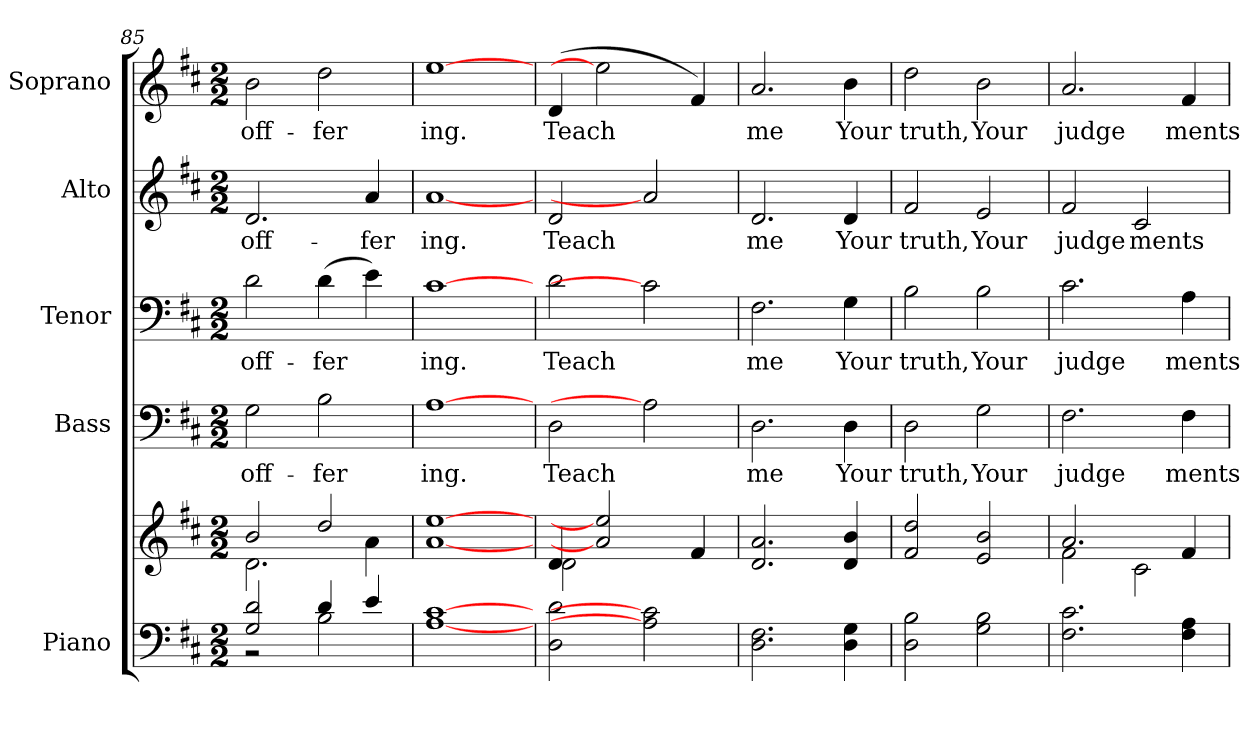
**kern	**kern	**kern	**text	**kern	**text	**kern	**text	**kern	**text
*part5	*part5	*part4	*part4	*part3	*part3	*part2	*part2	*part1	*part1
*staff6	*staff5	*staff4	*staff4	*staff3	*staff3	*staff2	*staff2	*staff1	*staff1
*I"Piano	*	*I"Bass	*	*I"Tenor	*	*I"Alto	*	*I"Soprano	*
*I'Pno.	*	*I'B.	*	*I'T.	*	*I'A.	*	*I'S.	*
*clefF4	*clefG2	*clefF4	*	*clefF4	*	*clefG2	*	*clefG2	*
*k[f#c#]	*k[f#c#]	*k[f#c#]	*	*k[f#c#]	*	*k[f#c#]	*	*k[f#c#]	*
*D:	*D:	*D:	*	*D:	*	*D:	*	*D:	*
*M2/2	*M2/2	*M2/2	*	*M2/2	*	*M2/2	*	*M2/2	*
=85	=85	=85	=85	=85	=85	=85	=85	=85	=85
*^	*^	*	*	*	*	*	*	*	*
!	!	!	!	!	!LO:LY:b:color=#000000	!	!	!	!	!	!
!	!	!	!	!	!	!	!LO:LY:b:color=#000000	!	!	!	!
!	!	!	!	!	!	!	!	!	!LO:LY:b:color=#000000	!	!
!	!	!	!	!	!	!	!	!	!	!	!LO:LY:b:color=#000000
2Gi/ 2di	2r	2bi/	2.di\	2Gi\	off-	2di\	off-	2.di/	off-	2bi\	off-
!	!	!	!	!	!LO:LY:b:color=#000000	!	!	!	!	!	!
!	!	!	!	!	!	!	!LO:LY:b:color=#000000	!	!	!	!
!	!	!	!	!	!	!	!	!	!	!	!LO:LY:b:color=#000000
4di/	2Bi\	2ddi/	.	2Bi\	fer	(4di\	fer	.	.	2ddi\	-fer
!	!	!	!	!	!	!	!	!	!LO:LY:b:color=#000000	!	!
4ei/	.	.	4ai\	.	.	4ei\)	.	4ai/	-fer	.	.
*v	*v	*	*	*	*	*	*	*	*	*	*
*	*v	*v	*	*	*	*	*	*	*	*
=86	=86	=86	=86	=86	=86	=86	=86	=86	=86
*	*^	*	*	*	*	*	*	*	*
!	!	!	!	!LO:LY:b:color=#000000	!	!	!	!	!	!
*	*v	*v	*	*	*	*	*	*	*	*
*	*^	*	*	*	*	*	*	*	*
!	!	!	!	!	!	!LO:LY:b:color=#000000	!	!	!	!
*	*v	*v	*	*	*	*	*	*	*	*
*	*^	*	*	*	*	*	*	*	*
!	!	!	!	!	!	!	!	!LO:LY:b:color=#000000	!	!
*	*v	*v	*	*	*	*	*	*	*	*
*	*^	*	*	*	*	*	*	*	*
!	!	!	!	!	!	!	!	!	!	!LO:LY:b:color=#000000
*	*v	*v	*	*	*	*	*	*	*	*
[1Ai [1c#i	[1ai [1eei	[1Ai	ing.	[1c#i	ing.	[1ai	ing.	[1eei	ing.
=87	=87	=87	=87	=87	=87	=87	=87	=87	=87
*	*^	*	*	*	*	*	*	*	*
!	!	!	!	!LO:LY:b:color=#000000	!	!	!	!	!	!
!	!	!	!	!	!	!LO:LY:b:color=#000000	!	!	!	!
!	!	!	!	!	!	!	!	!LO:LY:b:color=#000000	!	!
!	!	!	!	!	!	!	!	!	!	!LO:LY:b:color=#000000
2Di\ 2di	4di/	2di\	2Di\	Teach	2di\	Teach	2di/	Teach	(4di/	Teach
.	2ai] 2eei]	.	.	.	.	.	.	.	2eei]	.
2Ai] 2c#i]	.	2ryy	2Ai]	.	2c#i]	.	2ai]	.	.	.
.	4f#i/	.	.	.	.	.	.	.	4f#i/)	.
*	*v	*v	*	*	*	*	*	*	*	*
=88	=88	=88	=88	=88	=88	=88	=88	=88	=88
!	!	!	!LO:LY:b:color=#000000	!	!	!	!	!	!
!	!	!	!	!	!LO:LY:b:color=#000000	!	!	!	!
!	!	!	!	!	!	!	!LO:LY:b:color=#000000	!	!
!	!	!	!	!	!	!	!	!	!LO:LY:b:color=#000000
2.Di\ 2.F#i	2.di/ 2.ai	2.Di\	me	2.F#i\	me	2.di/	me	2.ai/	me
!	!	!	!LO:LY:b:color=#000000	!	!	!	!	!	!
!	!	!	!	!	!LO:LY:b:color=#000000	!	!	!	!
!	!	!	!	!	!	!	!LO:LY:b:color=#000000	!	!
!	!	!	!	!	!	!	!	!	!LO:LY:b:color=#000000
4Di\ 4Gi	4di/ 4bi	4Di\	Your	4Gi\	Your	4di/	Your	4bi\	Your
=89	=89	=89	=89	=89	=89	=89	=89	=89	=89
!	!	!	!LO:LY:b:color=#000000	!	!	!	!	!	!
!	!	!	!	!	!LO:LY:b:color=#000000	!	!	!	!
!	!	!	!	!	!	!	!LO:LY:b:color=#000000	!	!
!	!	!	!	!	!	!	!	!	!LO:LY:b:color=#000000
2Di\ 2Bi	2f#i/ 2ddi	2Di\	truth,	2Bi\	truth,	2f#i/	truth,	2ddi\	truth,
!	!	!	!LO:LY:b:color=#000000	!	!	!	!	!	!
!	!	!	!	!	!LO:LY:b:color=#000000	!	!	!	!
!	!	!	!	!	!	!	!LO:LY:b:color=#000000	!	!
!	!	!	!	!	!	!	!	!	!LO:LY:b:color=#000000
2Gi\ 2Bi	2ei/ 2bi	2Gi\	Your	2Bi\	Your	2ei/	Your	2bi\	Your
!!LO:PB:g=z
=90	=90	=90	=90	=90	=90	=90	=90	=90	=90
*	*^	*	*	*	*	*	*	*	*
!	!	!	!	!LO:LY:b:color=#000000	!	!	!	!	!	!
!	!	!	!	!	!	!LO:LY:b:color=#000000	!	!	!	!
!	!	!	!	!	!	!	!	!LO:LY:b:color=#000000	!	!
!	!	!	!	!	!	!	!	!	!	!LO:LY:b:color=#000000
2.F#i\ 2.c#i	2.ai/	2f#i\	2.F#i\	judge	2.c#i\	judge	2f#i/	judge	2.ai/	judge
!	!	!	!	!	!	!	!	!LO:LY:b:color=#000000	!	!
.	.	2c#i\	.	.	.	.	2c#i/	ments	.	.
!	!	!	!	!LO:LY:b:color=#000000	!	!	!	!	!	!
!	!	!	!	!	!	!LO:LY:b:color=#000000	!	!	!	!
!	!	!	!	!	!	!	!	!	!	!LO:LY:b:color=#000000
4F#i\ 4Ai	4f#i/	.	4F#i\	ments	4Ai\	ments	.	.	4f#i/	ments
*	*v	*v	*	*	*	*	*	*	*	*
=	=	=	=	=	=	=	=	=	=
*-	*-	*-	*-	*-	*-	*-	*-	*-	*-
